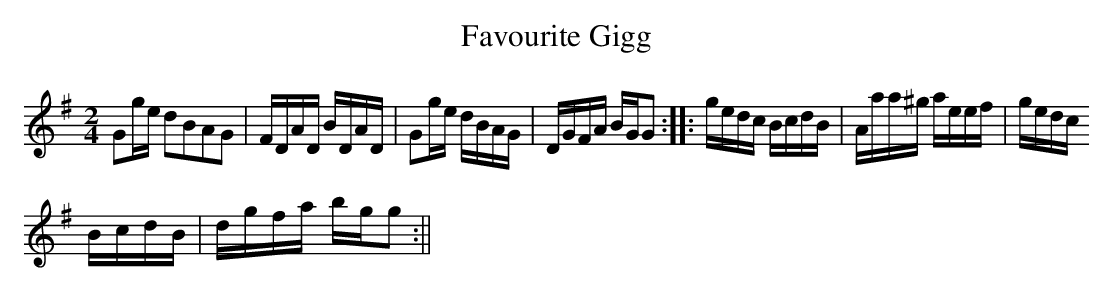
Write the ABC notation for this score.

X:1
T:Favourite Gigg
M:2/4
L:1/16
K:G major
G2ge d2B2A2G2|FDAD BDAD|G2ge dBAG|DGFA BGG2:||:gedc BcdB|Aaa^g aeef|gedc
 BcdB|dgfa bgg2:||
